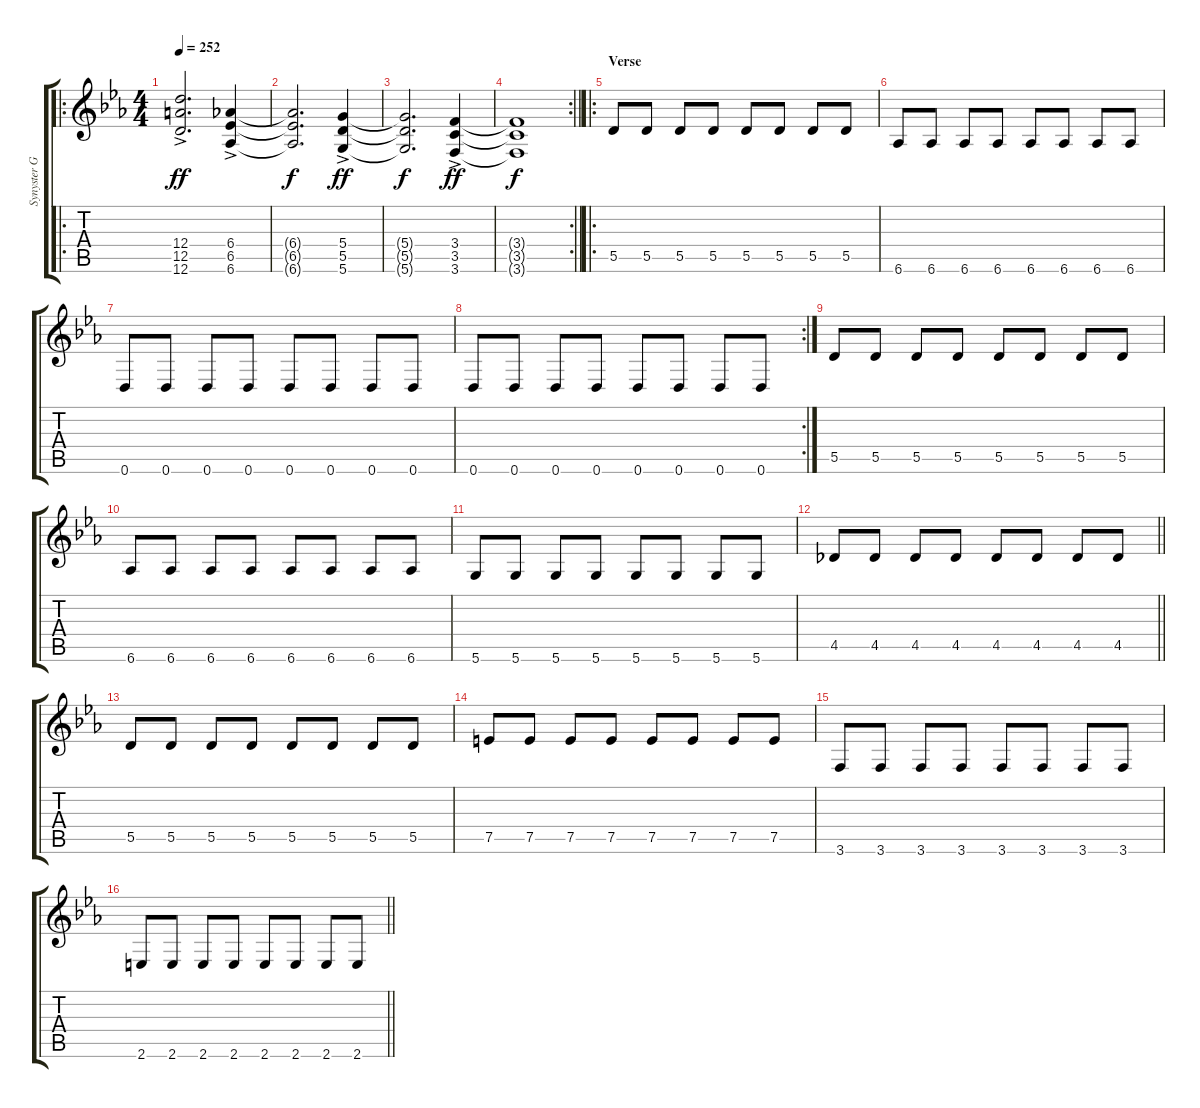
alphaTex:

\track ("Synyster Gates" "Synyster G") {instrument distortionguitar}
\staff {score tabs}
\tuning (E4 B3 G3 D3 A2 D2) {hide}
\ro
\ts (4 4)
\tempo 252
\clef g2
\ks eb
(12.4{ac} 12.5{ac} 12.6{ac}).2{d dy ff} (6.4{ac} 6.5{ac} 6.6{ac}).4 |
(6.4{t} 6.5{t} 6.6{t}).2{d dy f} (5.4{ac} 5.5{ac} 5.6{ac}).4{dy ff} |
(5.4{t} 5.5{t} 5.6{t}).2{d dy f} (3.4{ac} 3.5{ac} 3.6{ac}).4{dy ff} |
\rc 2
\barLineRight lightlight
(3.4{t} 3.5{t} 3.6{t}).1{dy f} |
\ro
\section ("" "Verse")
5.5.8 5.5.8 5.5.8 5.5.8 5.5.8 5.5.8 5.5.8 5.5.8 |
6.6.8 6.6.8 6.6.8 6.6.8 6.6.8 6.6.8 6.6.8 6.6.8 |
0.6.8 0.6.8 0.6.8 0.6.8 0.6.8 0.6.8 0.6.8 0.6.8 |
\rc 2
0.6.8 0.6.8 0.6.8 0.6.8 0.6.8 0.6.8 0.6.8 0.6.8 |
5.5.8 5.5.8 5.5.8 5.5.8 5.5.8 5.5.8 5.5.8 5.5.8 |
6.6.8 6.6.8 6.6.8 6.6.8 6.6.8 6.6.8 6.6.8 6.6.8 |
5.6.8 5.6.8 5.6.8 5.6.8 5.6.8 5.6.8 5.6.8 5.6.8 |
\barLineRight lightlight
4.5.8 4.5.8 4.5.8 4.5.8 4.5.8 4.5.8 4.5.8 4.5.8 |
5.5.8 5.5.8 5.5.8 5.5.8 5.5.8 5.5.8 5.5.8 5.5.8 |
7.5.8 7.5.8 7.5.8 7.5.8 7.5.8 7.5.8 7.5.8 7.5.8 |
3.6.8 3.6.8 3.6.8 3.6.8 3.6.8 3.6.8 3.6.8 3.6.8 |
\barLineRight lightlight
2.6.8 2.6.8 2.6.8 2.6.8 2.6.8 2.6.8 2.6.8 2.6.8
